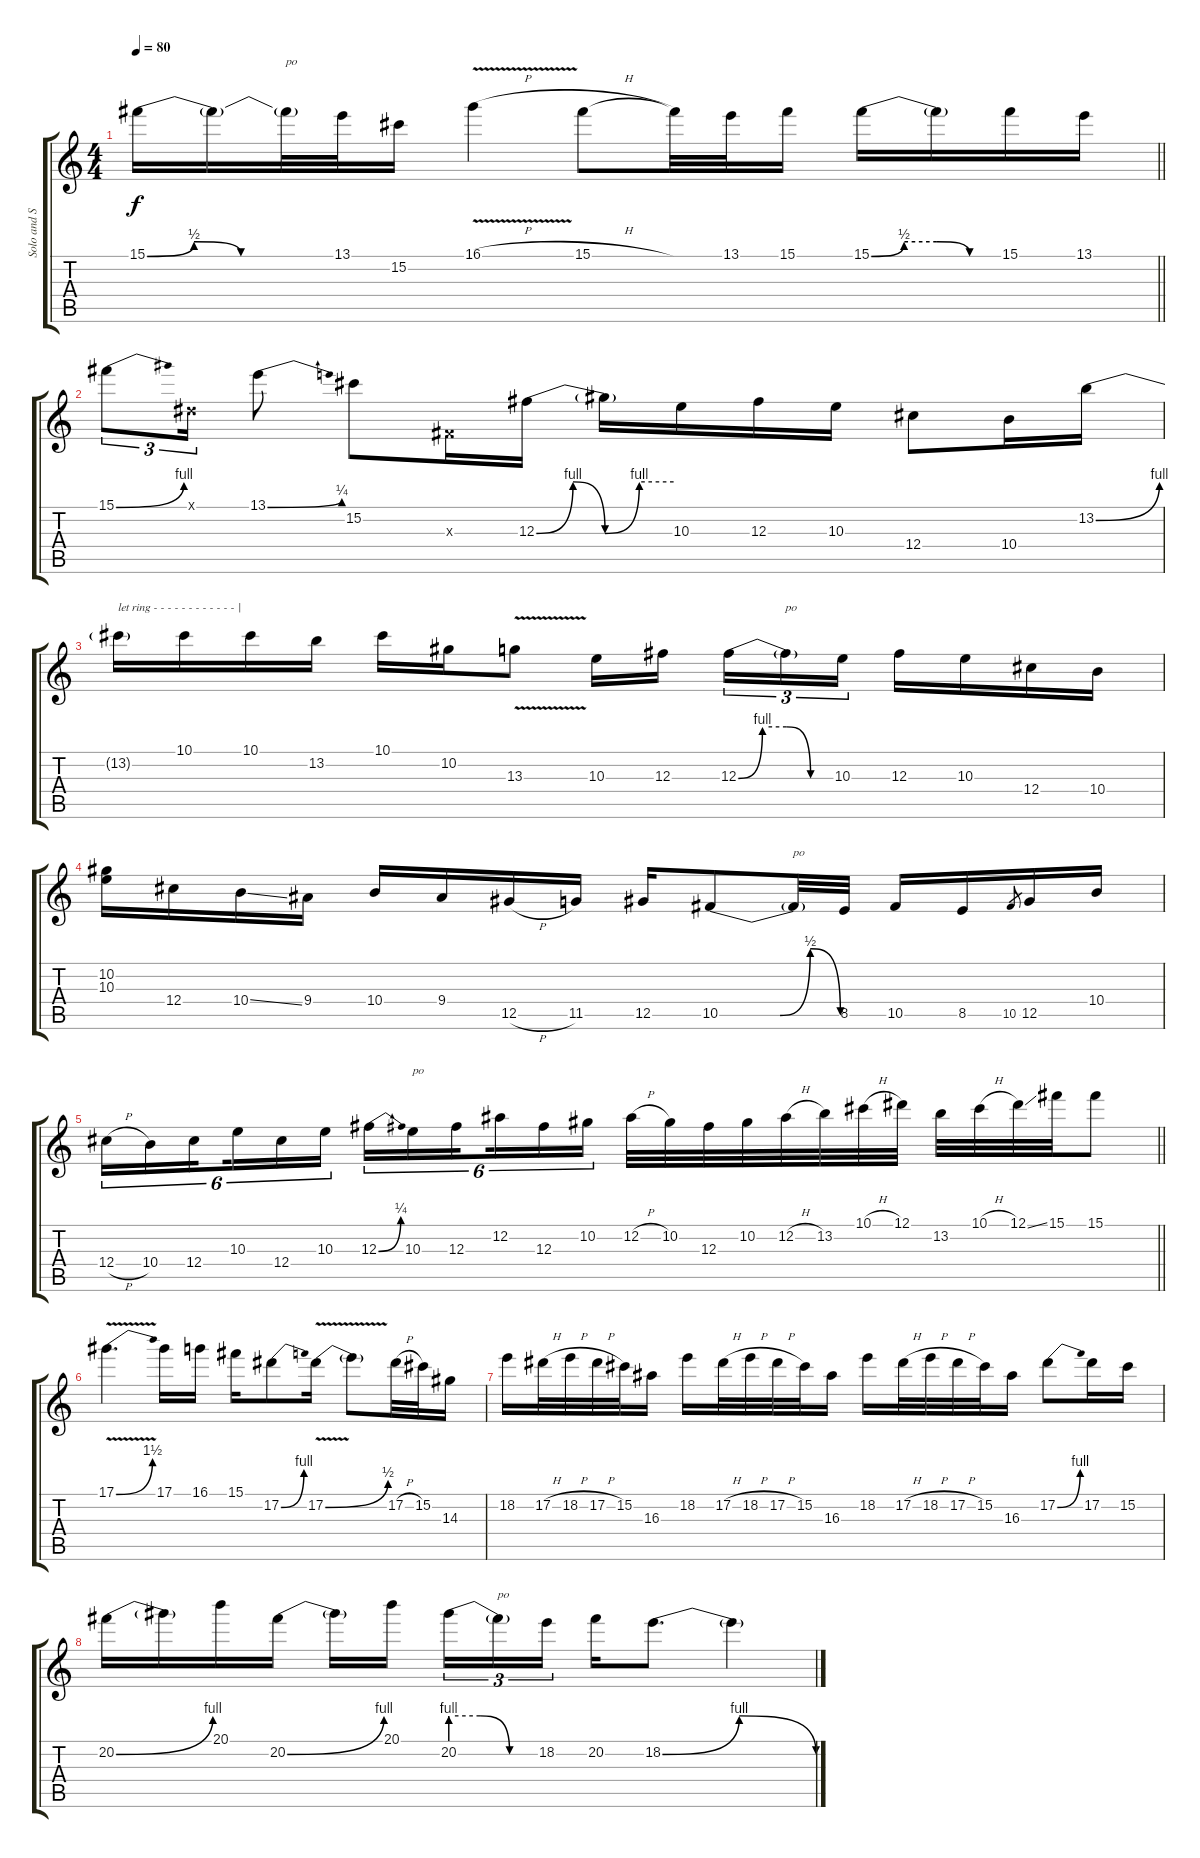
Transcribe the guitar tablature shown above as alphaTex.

\track ("Solo and Slide" "Solo and S") {instrument overdrivenguitar}
\staff {score tabs}
\tuning (Eb4 Bb3 Gb3 Db3 Ab2 Eb2) {hide}
\ts (4 4)
\tempo 80
\clef g2
\barLineRight lightlight
\ks c
15.1{be (custom 0 0 15 2 30 0 45 0 60 0)}.16{dy f} 15.1{t}.16 15.1{t}.32{txt "po"} 13.1.32 15.2.16 16.1{v h}.4 15.1{h}.8 15.1{t}.32 13.1.32 15.1.16 15.1{be (custom 0 0 15 2 30 2 45 0 60 0)}.16 15.1{t}.16 15.1.16 13.1.16 |
15.1{be (bend 0 0 60 4)}.8{tu (3 2)} 0.1{x}.16{tu (3 2)} 13.1{be (bend 0 0 60 1)}.8 15.2.8 0.3{x}.16 12.3{be (custom 0 0 16 4 30 0 45 4 60 4)}.16 12.3{t}.16 10.3.16 12.3.16 10.3.16 12.4.8 10.4.16 13.2{be (bend 0 0 60 4)}.16 |
13.2{t}.16{txt "let ring - - - - - - - - - - - - |"} 10.1.16 10.1.16 13.2.16 10.1.16 10.2.16 13.3{v}.8 10.3.16 12.3.16{beam splitsecondary} 12.3{be (custom 0 0 15 4 30 4 45 0 60 0)}.16{tu (3 2)} 12.3{t}.16{tu (3 2) txt "po"} 10.3.16{tu (3 2)} 12.3.16 10.3.16 12.4.16 10.4.16 |
(10.2 10.3).16 12.4.16 10.4{ss}.16 9.4.16 10.4.16 9.4.16 12.5{h}.16 11.5.16 12.5.16 10.5{be (custom 0 0 30 0 45 2 60 0)}.8 10.5{t}.32{txt "po"} 8.5.32 10.5.16 8.5.16 10.5.8{gr} 12.5.16 10.4.16 |
\barLineRight lightlight
12.4{h}.16{tu (6 4)} 10.4.16{tu (6 4)} 12.4.16{tu (6 4) beam splitsecondary} 10.3.16{tu (6 4)} 12.4.16{tu (6 4)} 10.3.16{tu (6 4)} 12.3{be (bend 0 0 60 1)}.16{tu (6 4)} 10.3.16{tu (6 4) txt "po"} 12.3.16{tu (6 4) beam splitsecondary} 12.2.16{tu (6 4)} 12.3.16{tu (6 4)} 10.2.16{tu (6 4)} 12.2{h}.32 10.2.32 12.3.32 10.2.32 12.2{h}.32 13.2.32 10.1{h}.32 12.1.32 13.2.32 10.1{h}.32 12.1{ss}.32 15.1.32 15.1.8 |
17.1{be (bend 0 0 60 6) v}.4{d} 17.1.16 16.1.16 15.1.16 17.2{be (bend 0 0 60 4)}.8 17.2{be (bend 0 0 60 2) v}.16 17.2{t}.8 17.2{h}.32 15.2.32 14.3.16 |
18.2.16 17.2{h}.32 18.2{h}.32 17.2{h}.32 15.2.32 16.3.16 18.2.16 17.2{h}.32 18.2{h}.32 17.2{h}.32 15.2.32 16.3.16 18.2.16 17.2{h}.32 18.2{h}.32 17.2{h}.32 15.2.32 16.3.16 17.2{be (bend 0 0 60 4)}.8 17.2.16 15.2.16 |
20.2{be (bend 0 0 60 4)}.16 20.2{t}.16 20.1.16 20.2{be (bend 0 0 60 4)}.16 20.2{t}.16 20.1.16{beam splitsecondary} 20.2{be (custom 0 4 20 4 40 0 60 0)}.16{tu (3 2)} 20.2{t}.16{tu (3 2) txt "po"} 18.2.16{tu (3 2)} 20.2.16 18.2{be (bendrelease 0 0 15 4 30 4 60 0)}.8{d} 18.2{t}.4
